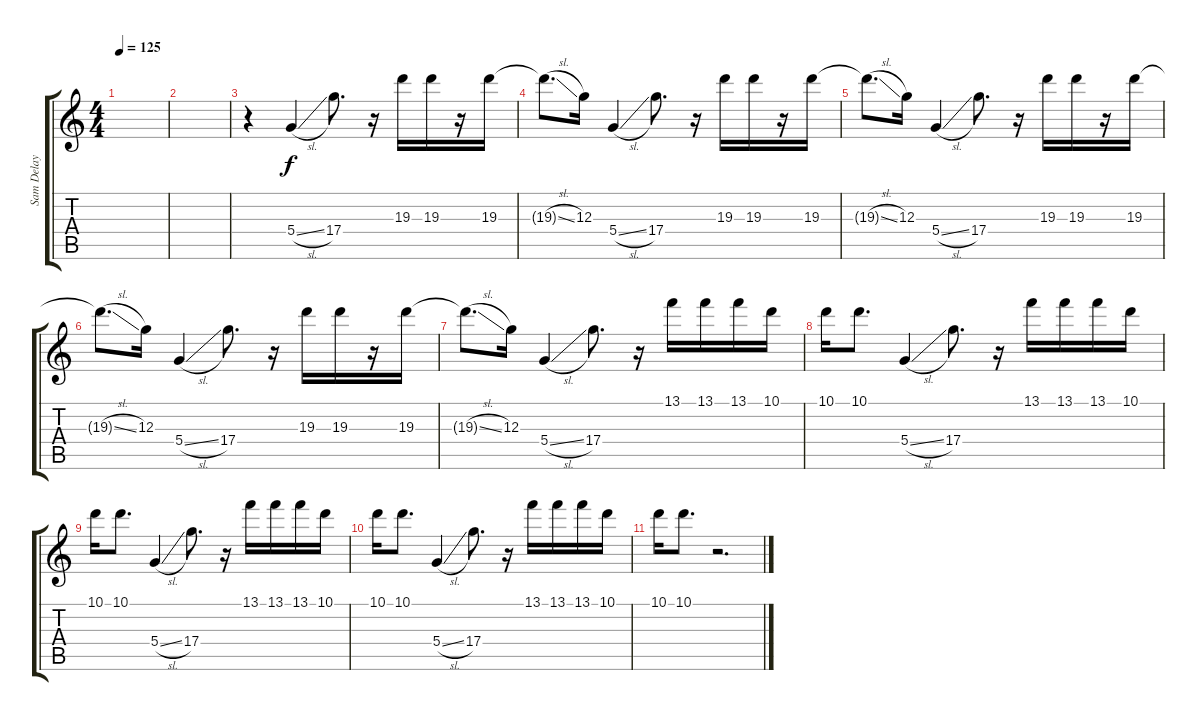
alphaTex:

\track ("Sam Delay" "Sam Delay") {instrument overdrivenguitar}
\staff {score tabs}
\tuning (E4 B3 G3 D3 A2 E2) {hide}
\ts (4 4)
\tempo 125
\clef g2
\ks c
|
|
r.4 5.4{sl}.4 17.4.8{d} r.16 19.3.16 19.3.16 r.16 19.3.16 |
19.3{sl t}.8{d} 12.3.16 5.4{sl}.4 17.4.8{d} r.16 19.3.16 19.3.16 r.16 19.3.16 |
19.3{sl t}.8{d} 12.3.16 5.4{sl}.4 17.4.8{d} r.16 19.3.16 19.3.16 r.16 19.3.16 |
19.3{sl t}.8{d} 12.3.16 5.4{sl}.4 17.4.8{d} r.16 19.3.16 19.3.16 r.16 19.3.16 |
19.3{sl t}.8{d} 12.3.16 5.4{sl}.4 17.4.8{d} r.16 13.1.16 13.1.16 13.1.16 10.1.16 |
10.1.16 10.1.8{d} 5.4{sl}.4 17.4.8{d} r.16 13.1.16 13.1.16 13.1.16 10.1.16 |
10.1.16 10.1.8{d} 5.4{sl}.4 17.4.8{d} r.16 13.1.16 13.1.16 13.1.16 10.1.16 |
10.1.16 10.1.8{d} 5.4{sl}.4 17.4.8{d} r.16 13.1.16 13.1.16 13.1.16 10.1.16 |
10.1.16 10.1.8{d} r.2{d}
